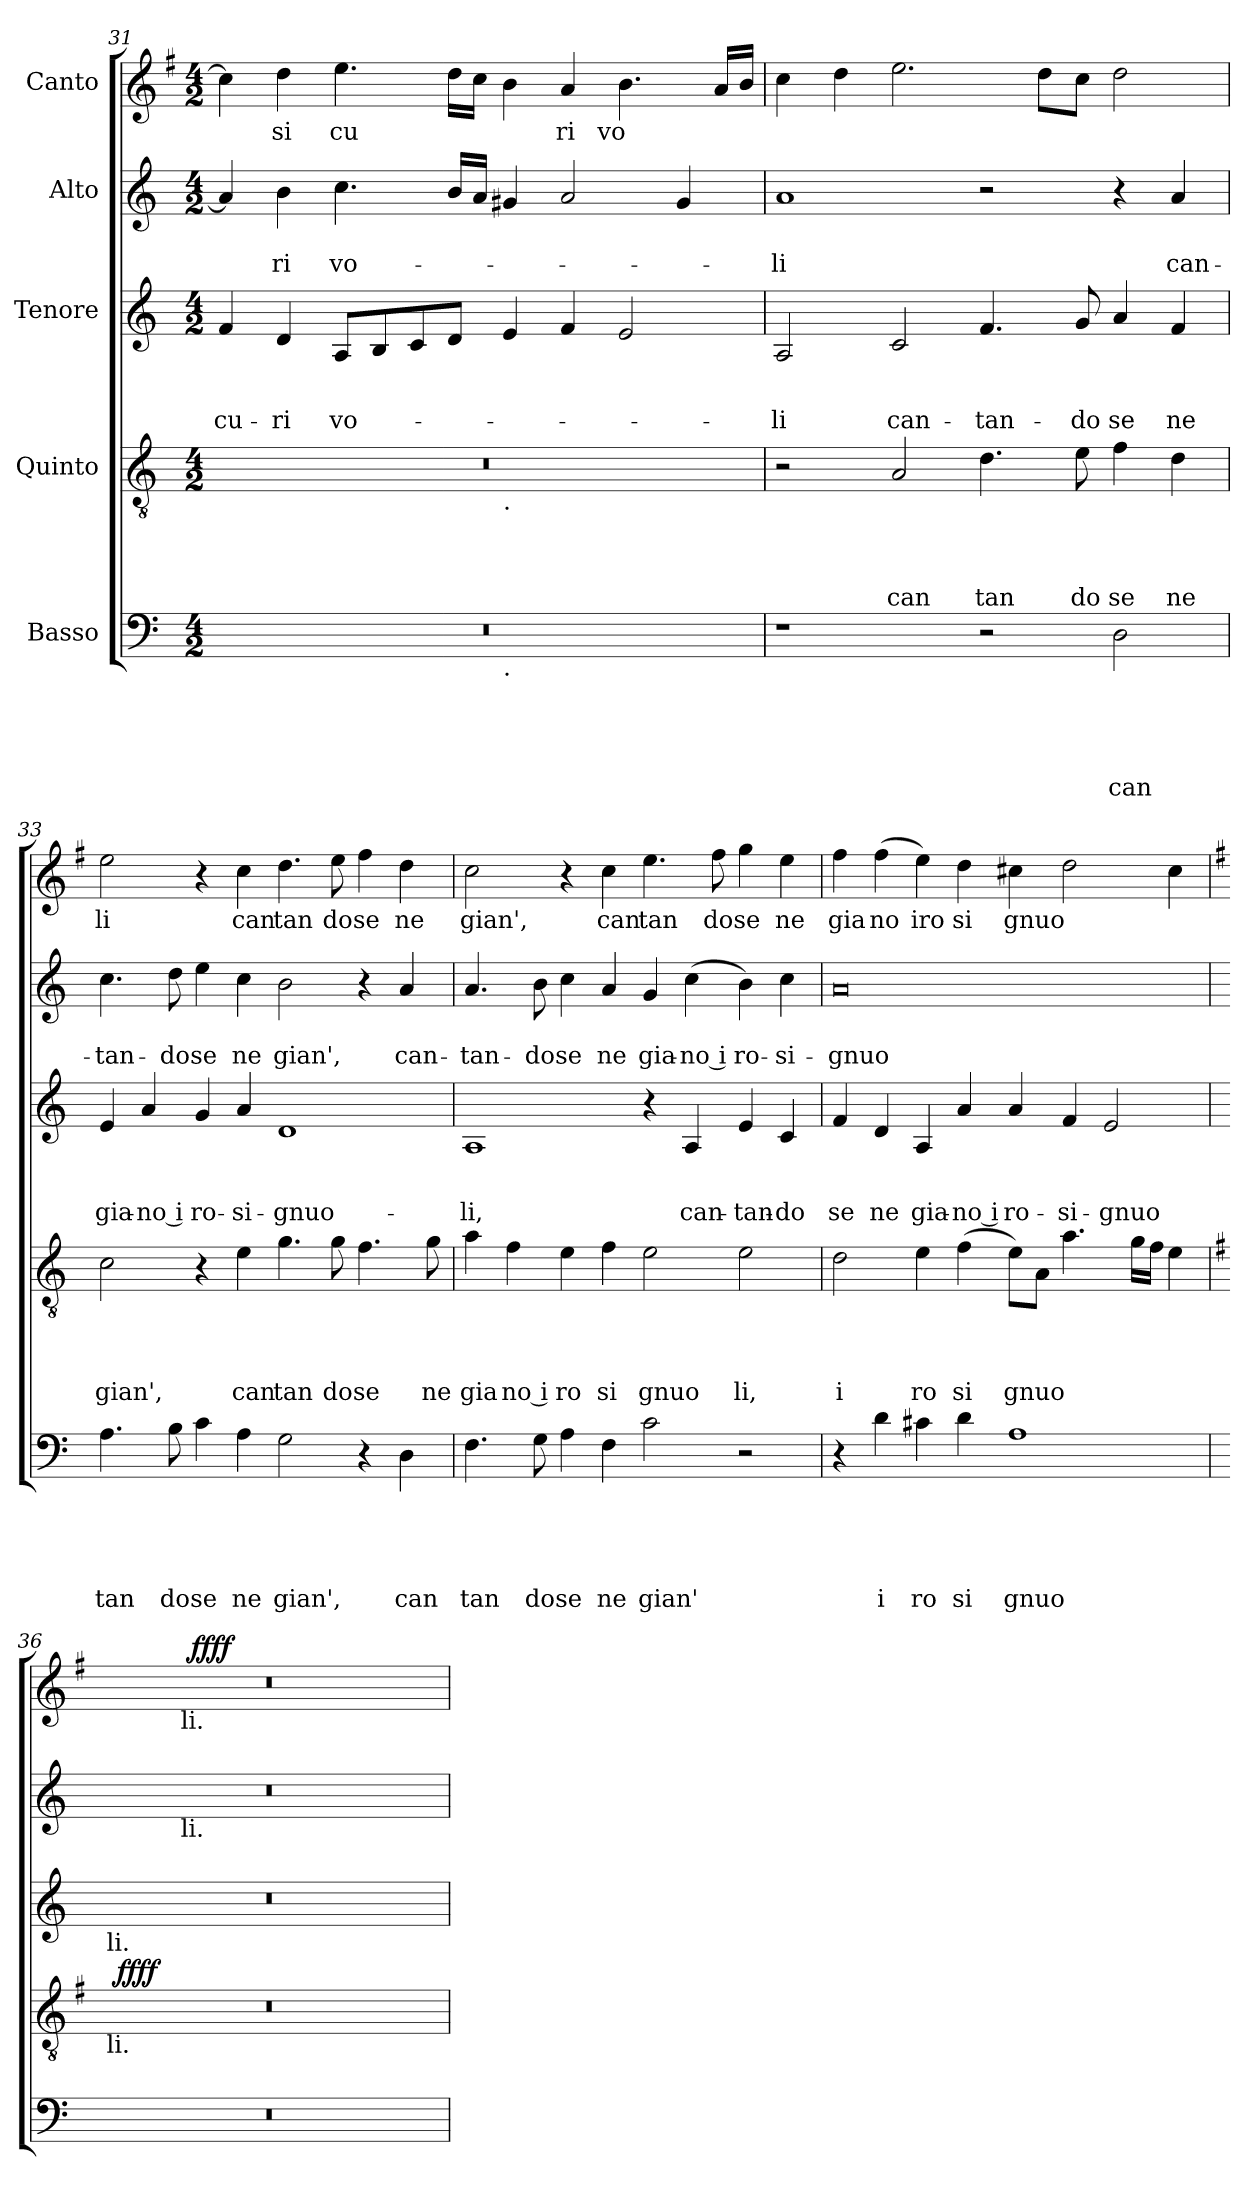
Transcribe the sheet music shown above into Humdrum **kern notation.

**kern	**text	**text	**text	**text	**text	**kern	**text	**text	**text	**text	**dynam	**kern	**text	**text	**text	**kern	**text	**text	**kern	**text	**dynam
*part5	*part5	*part5	*part5	*part5	*part5	*part4	*part4	*part4	*part4	*part4	*part4	*part3	*part3	*part3	*part3	*part2	*part2	*part2	*part1	*part1	*part1
*staff5	*staff5	*staff5	*staff5	*staff5	*staff5	*staff4	*staff4	*staff4	*staff4	*staff4	*staff4	*staff3	*staff3	*staff3	*staff3	*staff2	*staff2	*staff2	*staff1	*staff1	*staff1
*I"Basso	*	*	*	*	*	*I"Quinto	*	*	*	*	*	*I"Tenore	*	*	*	*I"Alto	*	*	*I"Canto	*	*
*clefF4	*	*	*	*	*	*clefGv2	*	*	*	*	*	*clefG2	*	*	*	*clefG2	*	*	*clefG2	*	*
*	*	*	*	*	*	*	*	*	*	*	*	*	*	*	*	*	*	*	*ITrd-3c-5	*	*
*k[]	*	*	*	*	*	*k[]	*	*	*	*	*	*k[]	*	*	*	*k[]	*	*	*k[]	*	*
*C:	*	*	*	*	*	*C:	*	*	*	*	*	*C:	*	*	*	*C:	*	*	*C:	*	*
*M4/2	*	*	*	*	*	*M4/2	*	*	*	*	*	*M4/2	*	*	*	*M4/2	*	*	*M4/2	*	*
=31	=31	=31	=31	=31	=31	=31	=31	=31	=31	=31	=31	=31	=31	=31	=31	=31	=31	=31	=31	=31	=31
!	!	!	!	!	!	!	!	!	!	!	!	!	!	!	!LO:LY:b	!	!	!	!	!	!
*^	*	*	*	*	*	*^	*	*	*	*	*	*	*	*	*	*	*	*	*	*	*
0r	1ryy	.	.	.	.	.	0r	1ryy	.	.	.	.	.	4f/	.	.	-cu-	4a/]	.	.	4ff\]	.	.
!	!	!	!	!	!	!	!	!	!	!	!	!	!	!	!	!	!LO:LY:b	!	!	!LO:LY:b	!	!LO:LY:b	!
.	.	.	.	.	.	.	.	.	.	.	.	.	.	4d/	.	.	-ri	4b\	.	-ri	4gg\	si	.
!	!	!	!	!	!	!	!	!	!	!	!	!	!	!	!	!	!LO:LY:b	!	!	!LO:LY:b	!	!LO:LY:b	!
.	.	.	.	.	.	.	.	.	.	.	.	.	.	8A/L	.	.	vo-	4.cc\	.	vo-	4.aa\	cu	.
.	.	.	.	.	.	.	.	.	.	.	.	.	.	8B/	.	.	.	.	.	.	.	.	.
.	.	.	.	.	.	.	.	.	.	.	.	.	.	8c/	.	.	.	.	.	.	.	.	.
.	.	.	.	.	.	.	.	.	.	.	.	.	.	8d/J	.	.	.	16b/LL	.	.	16gg\LL	.	.
.	.	.	.	.	.	.	.	.	.	.	.	.	.	.	.	.	.	16a/JJ	.	.	16ff\JJ	.	.
!	!	!	!	!	!	!	!	!LO:TX:b:t=.	!	!	!	!	!	!	!	!	!	!	!	!	!	!	!
!	!LO:TX:b:t=.	!	!	!	!	!	!	!	!	!	!	!	!	!	!	!	!	!	!	!	!	!	!
.	1ryy	.	.	.	.	.	.	1ryy	.	.	.	.	.	4e/	.	.	.	4g#X/	.	.	4ee\	.	.
!	!	!	!	!	!	!	!	!	!	!	!	!	!	!	!	!	!	!	!	!	!	!LO:LY:b	!
.	.	.	.	.	.	.	.	.	.	.	.	.	.	4f/	.	.	.	2a/	.	.	4dd/	ri	.
!	!	!	!	!	!	!	!	!	!	!	!	!	!	!	!	!	!	!	!	!	!	!LO:LY:b	!
.	.	.	.	.	.	.	.	.	.	.	.	.	.	2e/	.	.	.	.	.	.	4.ee\	vo	.
.	.	.	.	.	.	.	.	.	.	.	.	.	.	.	.	.	.	4g#/	.	.	.	.	.
.	.	.	.	.	.	.	.	.	.	.	.	.	.	.	.	.	.	.	.	.	16dd/LL	.	.
.	.	.	.	.	.	.	.	.	.	.	.	.	.	.	.	.	.	.	.	.	16ee/JJ	.	.
!!LO:LB:g=z
=32	=32	=32	=32	=32	=32	=32	=32	=32	=32	=32	=32	=32	=32	=32	=32	=32	=32	=32	=32	=32	=32	=32	=32
!	!	!	!	!	!	!	!	!	!	!	!	!	!	!	!	!	!LO:LY:b	!	!	!LO:LY:b	!	!	!
*v	*v	*	*	*	*	*	*	*	*	*	*	*	*	*	*	*	*	*	*	*	*	*	*
*	*	*	*	*	*	*v	*v	*	*	*	*	*	*	*	*	*	*	*	*	*	*	*
1r	.	.	.	.	.	2r	.	.	.	.	.	2A/	.	.	-li	1a	.	-li	4ff\	.	.
.	.	.	.	.	.	.	.	.	.	.	.	.	.	.	.	.	.	.	4gg\	.	.
!	!	!	!	!	!	!	!	!	!	!LO:LY:b	!	!	!	!	!LO:LY:b	!	!	!	!	!	!
.	.	.	.	.	.	2A/	.	.	.	can	.	2c/	.	.	can-	.	.	.	2.aa\	.	.
!	!	!	!	!	!	!	!	!	!	!LO:LY:b	!	!	!	!	!LO:LY:b	!	!	!	!	!	!
2r	.	.	.	.	.	4.d\	.	.	.	tan	.	4.f/	.	.	-tan-	2r	.	.	.	.	.
.	.	.	.	.	.	.	.	.	.	.	.	.	.	.	.	.	.	.	8gg\L	.	.
!	!	!	!	!	!	!	!	!	!	!LO:LY:b	!	!	!	!	!LO:LY:b	!	!	!	!	!	!
.	.	.	.	.	.	8e\	.	.	.	do	.	8g/	.	.	-do	.	.	.	8ff\J	.	.
!	!	!	!	!	!LO:LY:b	!	!	!	!	!LO:LY:b	!	!	!	!	!LO:LY:b	!	!	!	!	!	!
2D\	.	.	.	.	can	4f\	.	.	.	se	.	4a/	.	.	se	4r	.	.	2gg\	.	.
!	!	!	!	!	!	!	!	!	!	!LO:LY:b	!	!	!	!	!LO:LY:b	!	!	!LO:LY:b	!	!	!
.	.	.	.	.	.	4d\	.	.	.	ne	.	4f/	.	.	ne	4a/	.	can-	.	.	.
=33	=33	=33	=33	=33	=33	=33	=33	=33	=33	=33	=33	=33	=33	=33	=33	=33	=33	=33	=33	=33	=33
!	!	!	!	!	!LO:LY:b	!	!	!	!	!LO:LY:b	!	!	!	!	!LO:LY:b	!	!	!LO:LY:b	!	!LO:LY:b	!
4.A\	.	.	.	.	tan	2c\	.	.	.	gian',	.	4e/	.	.	gia-	4.cc\	.	-tan-	2aa\	li	.
!	!	!	!	!	!	!	!	!	!	!	!	!	!	!	!LO:LY:b:rj	!	!	!	!	!	!
.	.	.	.	.	.	.	.	.	.	.	.	4a/	.	.	-no i	.	.	.	.	.	.
!	!	!	!	!	!LO:LY:b	!	!	!	!	!	!	!	!	!	!	!	!	!LO:LY:b	!	!	!
8B\	.	.	.	.	do	.	.	.	.	.	.	.	.	.	.	8dd\	.	-do	.	.	.
!	!	!	!	!	!LO:LY:b	!	!	!	!	!	!	!	!	!	!LO:LY:b	!	!	!LO:LY:b	!	!	!
4c\	.	.	.	.	se	4r	.	.	.	.	.	4g/	.	.	ro-	4ee\	.	se	4r	.	.
!	!	!	!	!	!LO:LY:b	!	!	!	!	!LO:LY:b	!	!	!	!	!LO:LY:b	!	!	!LO:LY:b	!	!LO:LY:b	!
4A\	.	.	.	.	ne	4e\	.	.	.	can	.	4a/	.	.	-si-	4cc\	.	ne	4ff\	can	.
!	!	!	!	!	!LO:LY:b	!	!	!	!	!LO:LY:b	!	!	!	!	!LO:LY:b	!	!	!LO:LY:b	!	!LO:LY:b	!
2G\	.	.	.	.	gian',	4.g\	.	.	.	tan	.	1d	.	.	-gnuo-	2b\	.	gian',	4.gg\	tan	.
!	!	!	!	!	!	!	!	!	!	!LO:LY:b	!	!	!	!	!	!	!	!	!	!LO:LY:b	!
.	.	.	.	.	.	8g\	.	.	.	do	.	.	.	.	.	.	.	.	8aa\	do	.
!	!	!	!	!	!	!	!	!	!	!LO:LY:b	!	!	!	!	!	!	!	!	!	!LO:LY:b	!
4r	.	.	.	.	.	4.f\	.	.	.	se	.	.	.	.	.	4r	.	.	4bb\	se	.
!	!	!	!	!	!LO:LY:b	!	!	!	!	!	!	!	!	!	!	!	!	!LO:LY:b	!	!LO:LY:b	!
4D\	.	.	.	.	can	.	.	.	.	.	.	.	.	.	.	4a/	.	can-	4gg\	ne	.
!	!	!	!	!	!	!	!	!	!	!LO:LY:b	!	!	!	!	!	!	!	!	!	!	!
.	.	.	.	.	.	8g\	.	.	.	ne	.	.	.	.	.	.	.	.	.	.	.
=34	=34	=34	=34	=34	=34	=34	=34	=34	=34	=34	=34	=34	=34	=34	=34	=34	=34	=34	=34	=34	=34
!	!	!	!	!	!LO:LY:b	!	!	!	!	!LO:LY:b	!	!	!	!	!LO:LY:b	!	!	!LO:LY:b	!	!LO:LY:b	!
4.F\	.	.	.	.	tan	4a\	.	.	.	gia	.	1A	.	.	-li,	4.a/	.	-tan-	2ff\	gian',	.
!	!	!	!	!	!	!	!	!	!	!LO:LY:b:rj	!	!	!	!	!	!	!	!	!	!	!
.	.	.	.	.	.	4f\	.	.	.	no i	.	.	.	.	.	.	.	.	.	.	.
!	!	!	!	!	!LO:LY:b	!	!	!	!	!	!	!	!	!	!	!	!	!LO:LY:b	!	!	!
8G\	.	.	.	.	do	.	.	.	.	.	.	.	.	.	.	8b\	.	-do	.	.	.
!	!	!	!	!	!LO:LY:b	!	!	!	!	!LO:LY:b	!	!	!	!	!	!	!	!LO:LY:b	!	!	!
4A\	.	.	.	.	se	4e\	.	.	.	ro	.	.	.	.	.	4cc\	.	se	4r	.	.
!	!	!	!	!	!LO:LY:b	!	!	!	!	!LO:LY:b	!	!	!	!	!	!	!	!LO:LY:b	!	!LO:LY:b	!
4F\	.	.	.	.	ne	4f\	.	.	.	si	.	.	.	.	.	4a/	.	ne	4ff\	can	.
!	!	!	!	!	!LO:LY:b	!	!	!	!	!LO:LY:b	!	!	!	!	!	!	!	!LO:LY:b	!	!LO:LY:b	!
2c\	.	.	.	.	gian'	2e\	.	.	.	gnuo	.	4r	.	.	.	4g/	.	gia-	4.aa\	tan	.
!	!	!	!	!	!	!	!	!	!	!	!	!	!	!	!LO:LY:b	!	!	!LO:LY:b:rj	!	!	!
.	.	.	.	.	.	.	.	.	.	.	.	4A/	.	.	can-	(<4cc\	.	-no i	.	.	.
!	!	!	!	!	!	!	!	!	!	!	!	!	!	!	!	!	!	!	!	!LO:LY:b	!
.	.	.	.	.	.	.	.	.	.	.	.	.	.	.	.	.	.	.	8bb\	do	.
!	!	!	!	!	!	!	!	!	!	!LO:LY:b	!	!	!	!	!LO:LY:b	!	!	!LO:LY:b	!	!LO:LY:b	!
2r	.	.	.	.	.	2e\	.	.	.	li,	.	4e/	.	.	-tan-	4b\)	.	ro-	4ccc\	se	.
!	!	!	!	!	!	!	!	!	!	!	!	!	!	!	!LO:LY:b	!	!	!LO:LY:b	!	!LO:LY:b	!
.	.	.	.	.	.	.	.	.	.	.	.	4c/	.	.	-do	4cc\	.	-si-	4aa\	ne	.
=35	=35	=35	=35	=35	=35	=35	=35	=35	=35	=35	=35	=35	=35	=35	=35	=35	=35	=35	=35	=35	=35
!	!	!	!	!	!	!	!	!	!	!LO:LY:b	!	!	!	!	!LO:LY:b	!	!	!LO:LY:b	!	!LO:LY:b	!
4r	.	.	.	.	.	2d\	.	.	.	i	.	4f/	.	.	se	0a	.	-gnuo-	4bb\	gia	.
!	!	!	!	!	!LO:LY:b	!	!	!	!	!	!	!	!	!	!LO:LY:b	!	!	!	!	!LO:LY:b:rj	!
4d\	.	.	.	.	i	.	.	.	.	.	.	4d/	.	.	ne	.	.	.	(<4bb\	no	.
!	!	!	!	!	!LO:LY:b	!	!	!	!	!LO:LY:b	!	!	!	!	!LO:LY:b	!	!	!	!	!LO:LY:b:rj	!
4c#X\	.	.	.	.	ro	4e\	.	.	.	ro	.	4A/	.	.	gia-	.	.	.	4aa\)	iro	.
!	!	!	!	!	!LO:LY:b	!	!	!	!	!LO:LY:b	!	!	!	!	!LO:LY:b:rj	!	!	!	!	!LO:LY:b	!
4d\	.	.	.	.	si	(>4f\	.	.	.	si	.	4a/	.	.	-no i	.	.	.	4gg\	si	.
!	!	!	!	!	!LO:LY:b	!	!	!	!	!LO:LY:b	!	!	!	!	!LO:LY:b	!	!	!	!	!LO:LY:b	!
1A	.	.	.	.	gnuo	8e\L)	.	.	.	gnuo	.	4a/	.	.	ro-	.	.	.	4ff#X\	gnuo	.
.	.	.	.	.	.	8A\J	.	.	.	.	.	.	.	.	.	.	.	.	.	.	.
!	!	!	!	!	!	!	!	!	!	!	!	!	!	!	!LO:LY:b	!	!	!	!	!	!
.	.	.	.	.	.	4.a\	.	.	.	.	.	4f/	.	.	-si-	.	.	.	2gg\	.	.
!	!	!	!	!	!	!	!	!	!	!	!	!	!	!	!LO:LY:b	!	!	!	!	!	!
.	.	.	.	.	.	.	.	.	.	.	.	2e/	.	.	-gnuo-	.	.	.	.	.	.
.	.	.	.	.	.	16g\LL	.	.	.	.	.	.	.	.	.	.	.	.	.	.	.
.	.	.	.	.	.	16f\JJ	.	.	.	.	.	.	.	.	.	.	.	.	.	.	.
.	.	.	.	.	.	4e\	.	.	.	.	.	.	.	.	.	.	.	.	4ff#\	.	.
=36	=36	=36	=36	=36	=36	=36	=36	=36	=36	=36	=36	=36	=36	=36	=36	=36	=36	=36	=36	=36	=36
*	*	*	*	*	*	*k[f#]	*	*	*	*	*	*	*	*	*	*	*	*	*	*	*
*	*	*	*	*	*	*G:	*	*	*	*	*	*	*	*	*	*	*	*	*	*	*
*	*	*	*	*	*	*^	*	*	*	*	*	*	*	*	*	*^	*	*	*^	*	*
*	*	*	*	*	*	*	*^	*	*	*	*	*	*	*	*	*	*	*	*	*	*	*	*	*
0r	.	.	.	.	.	0r	16ryy	32ryy	.	.	.	.	.	0r	.	.	.	0r	4.ryy	.	.	0r	4ryy	.	.
!	!	!	!	!	!	!	!	!LO:TX:b:t=li.	!	!	!	!	!	!	!	!	!	!	!	!	!	!	!	!	!
!	!	!	!	!	!	!	!	!LO:TX:a:t=li.	!	!	!	!	!	!	!	!	!	!	!	!	!	!	!	!	!
.	.	.	.	.	.	.	.	1ryy	.	.	.	.	.	.	.	.	.	.	.	.	.	.	.	.	.
!	!	!	!	!	!	!	!	!	!	!	!	!	!LO:DY:a	!	!	!	!	!	!	!	!	!	!	!	!
.	.	.	.	.	.	.	1ryy	.	.	.	.	.	ffff	.	.	.	.	.	.	.	.	.	.	.	.
.	.	.	.	.	.	.	.	.	.	.	.	.	.	.	.	.	.	.	.	.	.	.	8ryy	.	.
!	!	!	!	!	!	!	!	!	!	!	!	!	!	!	!	!	!	!	!	!	!	!	!LO:TX:b:t=li.	!	!
!	!	!	!	!	!	!	!	!	!	!	!	!	!	!	!	!	!	!	!LO:TX:b:t=li.	!	!	!	!	!	!
.	.	.	.	.	.	.	.	.	.	.	.	.	.	.	.	.	.	.	1ryy	.	.	.	32ryy	.	.
!	!	!	!	!	!	!	!	!	!	!	!	!	!	!	!	!	!	!	!	!	!	!	!	!	!LO:DY:b
.	.	.	.	.	.	.	.	.	.	.	.	.	.	.	.	.	.	.	.	.	.	.	1ryy	.	ffff
.	.	.	.	.	.	.	.	2ryy	.	.	.	.	.	.	.	.	.	.	.	.	.	.	.	.	.
.	.	.	.	.	.	.	2...ryy	.	.	.	.	.	.	.	.	.	.	.	.	.	.	.	.	.	.
.	.	.	.	.	.	.	.	.	.	.	.	.	.	.	.	.	.	.	2ryy	.	.	.	.	.	.
.	.	.	.	.	.	.	.	.	.	.	.	.	.	.	.	.	.	.	.	.	.	.	2ryy	.	.
.	.	.	.	.	.	.	.	4...ryy	.	.	.	.	.	.	.	.	.	.	.	.	.	.	.	.	.
.	.	.	.	.	.	.	.	.	.	.	.	.	.	.	.	.	.	.	8ryy	.	.	.	.	.	.
.	.	.	.	.	.	.	.	.	.	.	.	.	.	.	.	.	.	.	.	.	.	.	16.ryy	.	.
*	*	*	*	*	*	*	*	*	*	*	*	*	*	*	*	*	*	*v	*v	*	*	*	*	*	*
*	*	*	*	*	*	*v	*v	*v	*	*	*	*	*	*	*	*	*	*	*	*	*v	*v	*	*
=	=	=	=	=	=	=	=	=	=	=	=	=	=	=	=	=	=	=	=	=	=
*-	*-	*-	*-	*-	*-	*-	*-	*-	*-	*-	*-	*-	*-	*-	*-	*-	*-	*-	*-	*-	*-
